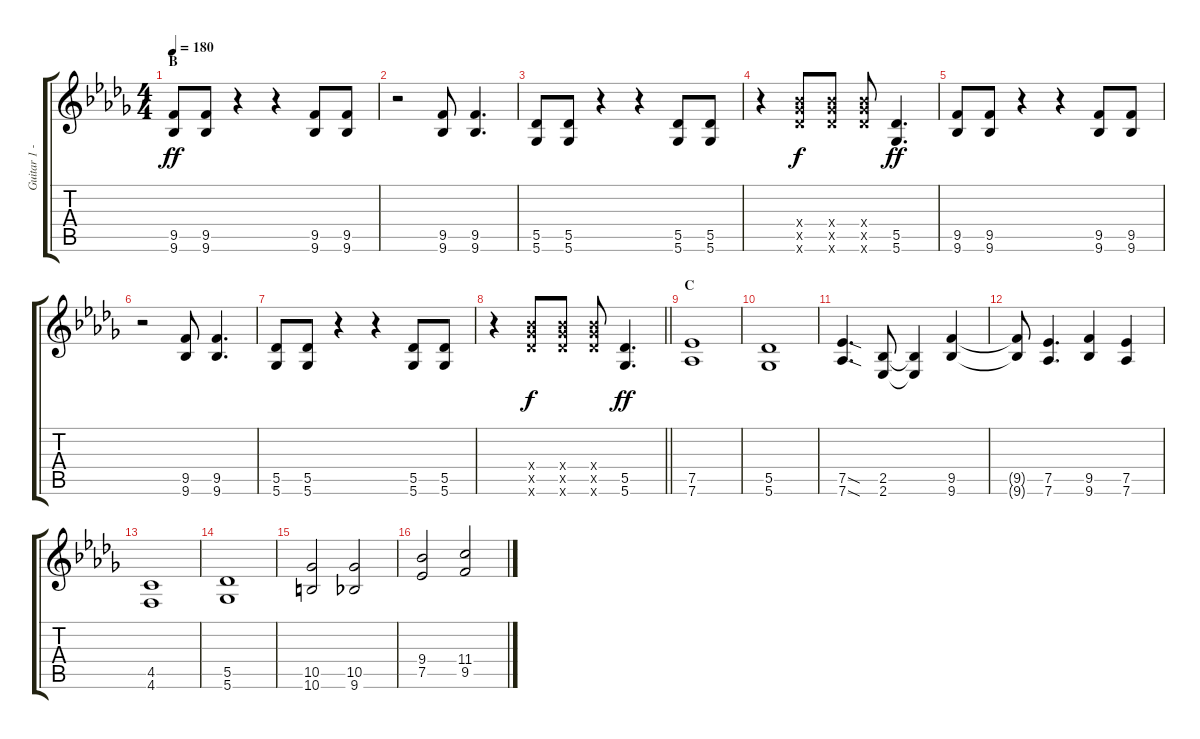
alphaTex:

\track ("Guitar 1 - Hiroshi" "Guitar 1 -") {instrument distortionguitar}
\staff {score tabs}
\tuning (Eb4 Bb3 Gb3 Db3 Ab2 Db2) {hide}
\ts (4 4)
\section ("" "B")
\tempo 180
\clef g2
\ks db
(9.5 9.6).8{dy ff} (9.5 9.6).8 r.4 r.4 (9.5 9.6).8 (9.5 9.6).8 |
r.2 (9.5 9.6).8 (9.5 9.6).4{d} |
(5.5 5.6).8 (5.5 5.6).8 r.4 r.4 (5.5 5.6).8 (5.5 5.6).8 |
r.4 (9.4{x} 10.5{x} 12.6{x}).8{dy f} (9.4{x} 10.5{x} 12.6{x}).8 (9.4{x} 10.5{x} 12.6{x}).8 (5.5 5.6).4{d dy ff} |
(9.5 9.6).8 (9.5 9.6).8 r.4 r.4 (9.5 9.6).8 (9.5 9.6).8 |
r.2 (9.5 9.6).8 (9.5 9.6).4{d} |
(5.5 5.6).8 (5.5 5.6).8 r.4 r.4 (5.5 5.6).8 (5.5 5.6).8 |
\barLineRight lightlight
r.4 (9.4{x} 10.5{x} 12.6{x}).8{dy f} (9.4{x} 10.5{x} 12.6{x}).8 (9.4{x} 10.5{x} 12.6{x}).8 (5.5 5.6).4{d dy ff} |
\section ("" "C")
(7.5 7.6).1 |
(5.5 5.6).1 |
(7.5{sod} 7.6{sod}).4{d} (2.5 2.6).8 (2.5{t} 2.6{t}).4 (9.5 9.6).4 |
(9.5{t} 9.6{t}).8 (7.5 7.6).4{d} (9.5 9.6).4 (7.5 7.6).4 |
(4.5 4.6).1 |
(5.5 5.6).1 |
(10.5 10.6).2 (10.5 9.6).2 |
(9.4 7.5).2 (11.4 9.5).2
